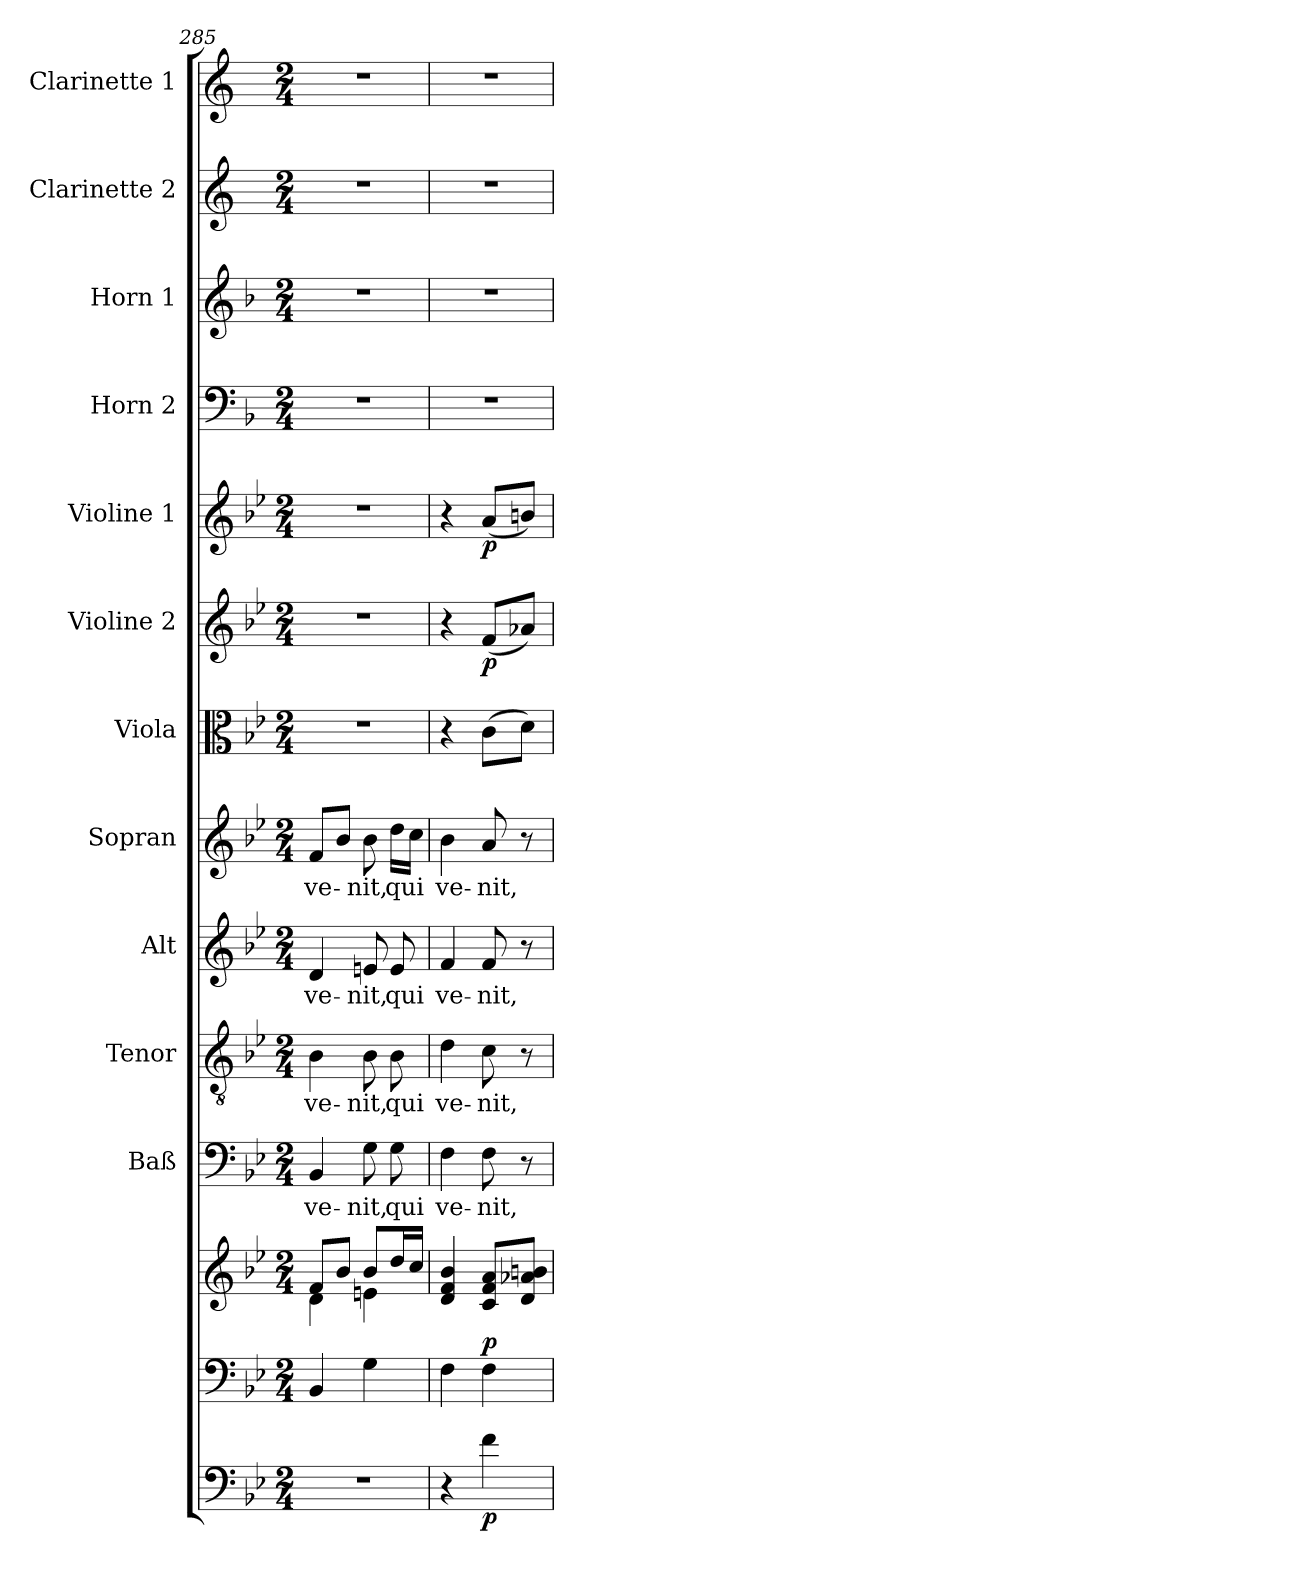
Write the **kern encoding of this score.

**kern	**dynam	**kern	**kern	**dynam	**kern	**text	**kern	**text	**kern	**text	**kern	**text	**kern	**kern	**dynam	**kern	**dynam	**kern	**kern	**kern	**kern
*part13	*part13	*part12	*part12	*part12	*part11	*part11	*part10	*part10	*part9	*part9	*part8	*part8	*part7	*part6	*part6	*part5	*part5	*part4	*part3	*part2	*part1
*staff14	*staff14	*staff13	*staff12	*staff12/13	*staff11	*staff11	*staff10	*staff10	*staff9	*staff9	*staff8	*staff8	*staff7	*staff6	*staff6	*staff5	*staff5	*staff4	*staff3	*staff2	*staff1
*	*	*	*	*	*I"Baß	*	*I"Tenor	*	*I"Alt	*	*I"Sopran	*	*I"Viola	*I"Violine 2	*	*I"Violine 1	*	*I"Horn 2	*I"Horn 1	*I"Clarinette 2	*I"Clarinette 1
*	*	*	*	*	*I'Baß	*	*I'Ten	*	*I'Alt	*	*I'Sop	*	*I'Vla.	*I'Vln. 2	*	*I'Vln. 1	*	*I'Hrn. 2	*I'Hrn. 1	*	*
*clefF4	*	*clefF4	*clefG2	*	*clefF4	*	*clefGv2	*	*clefG2	*	*clefG2	*	*clefC3	*clefG2	*	*clefG2	*	*clefF4	*clefG2	*clefG2	*clefG2
*ITrd7c12	*	*	*	*	*	*	*	*	*	*	*	*	*	*	*	*	*	*ITrd4c7	*ITrd4c7	*ITrd1c2	*ITrd1c2
*k[b-e-]	*	*k[b-e-]	*k[b-e-]	*	*k[b-e-]	*	*k[b-e-]	*	*k[b-e-]	*	*k[b-e-]	*	*k[b-e-]	*k[b-e-]	*	*k[b-e-]	*	*k[b-e-]	*k[b-e-]	*k[b-e-]	*k[b-e-]
*B-:	*	*B-:	*B-:	*	*B-:	*	*B-:	*	*B-:	*	*B-:	*	*B-:	*B-:	*	*B-:	*	*B-:	*B-:	*B-:	*B-:
*M2/4	*	*M2/4	*M2/4	*	*M2/4	*	*M2/4	*	*M2/4	*	*M2/4	*	*M2/4	*M2/4	*	*M2/4	*	*M2/4	*M2/4	*M2/4	*M2/4
=285	=285	=285	=285	=285	=285	=285	=285	=285	=285	=285	=285	=285	=285	=285	=285	=285	=285	=285	=285	=285	=285
*	*	*	*^	*	*	*	*	*	*	*	*	*	*	*	*	*	*	*	*	*	*
!	!	!	!	!	!	!	!LO:LY:b	!	!LO:LY:b	!	!LO:LY:b	!	!LO:LY:b	!	!	!	!	!	!	!	!	!
2r	.	4BB-/	8f/L	4d\	.	4BB-/	ve-	4B-\	ve-	4d/	ve-	8f/L	ve-	2r	2r	.	2r	.	2r	2r	2r	2r
.	.	.	8b-/J	.	.	.	.	.	.	.	.	8b-/J	.	.	.	.	.	.	.	.	.	.
!	!	!	!	!	!	!	!LO:LY:b	!	!LO:LY:b	!	!LO:LY:b	!	!LO:LY:b	!	!	!	!	!	!	!	!	!
.	.	4G\	8b-/L	4en\	.	8G\	-nit,	8B-\	-nit,	8en/	-nit,	8b-\	-nit,	.	.	.	.	.	.	.	.	.
!	!	!	!	!	!	!	!LO:LY:b	!	!LO:LY:b	!	!LO:LY:b	!	!LO:LY:b	!	!	!	!	!	!	!	!	!
.	.	.	16dd/L	.	.	8G\	qui	8B-\	qui	8e/	qui	16dd\LL	qui	.	.	.	.	.	.	.	.	.
.	.	.	16cc/JJ	.	.	.	.	.	.	.	.	16cc\JJ	.	.	.	.	.	.	.	.	.	.
*	*	*	*v	*v	*	*	*	*	*	*	*	*	*	*	*	*	*	*	*	*	*	*
=286	=286	=286	=286	=286	=286	=286	=286	=286	=286	=286	=286	=286	=286	=286	=286	=286	=286	=286	=286	=286	=286
!	!	!	!	!	!	!LO:LY:b	!	!LO:LY:b	!	!LO:LY:b	!	!LO:LY:b	!	!	!	!	!	!	!	!	!
4r	.	4F\	4d/ 4f/ 4b-/	.	4F\	ve-	4d\	ve-	4f/	ve-	4b-\	ve-	4r	4r	.	4r	.	2r	2r	2r	2r
!	!LO:DY:b	!	!	!LO:DY:a=2	!	!LO:LY:b	!	!LO:LY:b	!	!LO:LY:b	!	!LO:LY:b	!	!	!LO:DY:b	!	!LO:DY:b	!	!	!	!
4F\	p	4F\	8c/ 8f/ 8a/L	p	8F\	-nit,	8c\	-nit,	8f/	-nit,	8a/	-nit,	(>8c\L	(<8f/L	p	(<8a/L	p	.	.	.	.
.	.	.	8d/ 8a-X/ 8bn/J	.	8r	.	8r	.	8r	.	8r	.	8d\J)	8a-X/J)	.	8bn/J)	.	.	.	.	.
=	=	=	=	=	=	=	=	=	=	=	=	=	=	=	=	=	=	=	=	=	=
*-	*-	*-	*-	*-	*-	*-	*-	*-	*-	*-	*-	*-	*-	*-	*-	*-	*-	*-	*-	*-	*-
